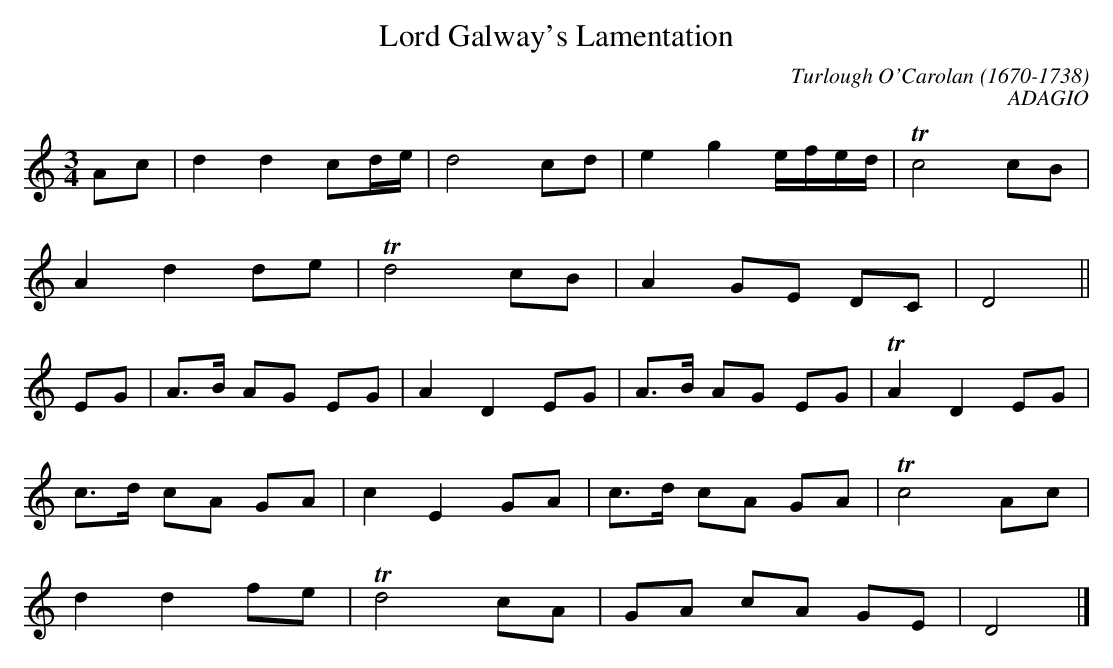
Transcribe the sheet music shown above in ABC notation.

X:1
T:Lord Galway's Lamentation
C:Turlough O'Carolan (1670-1738)
C:ADAGIO
M:3/4
L:1/8
K:C
Ac|d2d2cd/2e/2|d4cd|e2g2e/2f/2e/2d/2| Tc4cB|
A2d2de| Td4cB|A2GE DC|D4||
EG|A3/2B/2 AG EG|A2D2EG|A3/2B/2 AG EG| TA2D2EG|
c3/2d/2 cA GA|c2E2GA|c3/2d/2 cA GA| Tc4Ac|
d2d2fe| Td4cA|GA cA GE|D4|]
